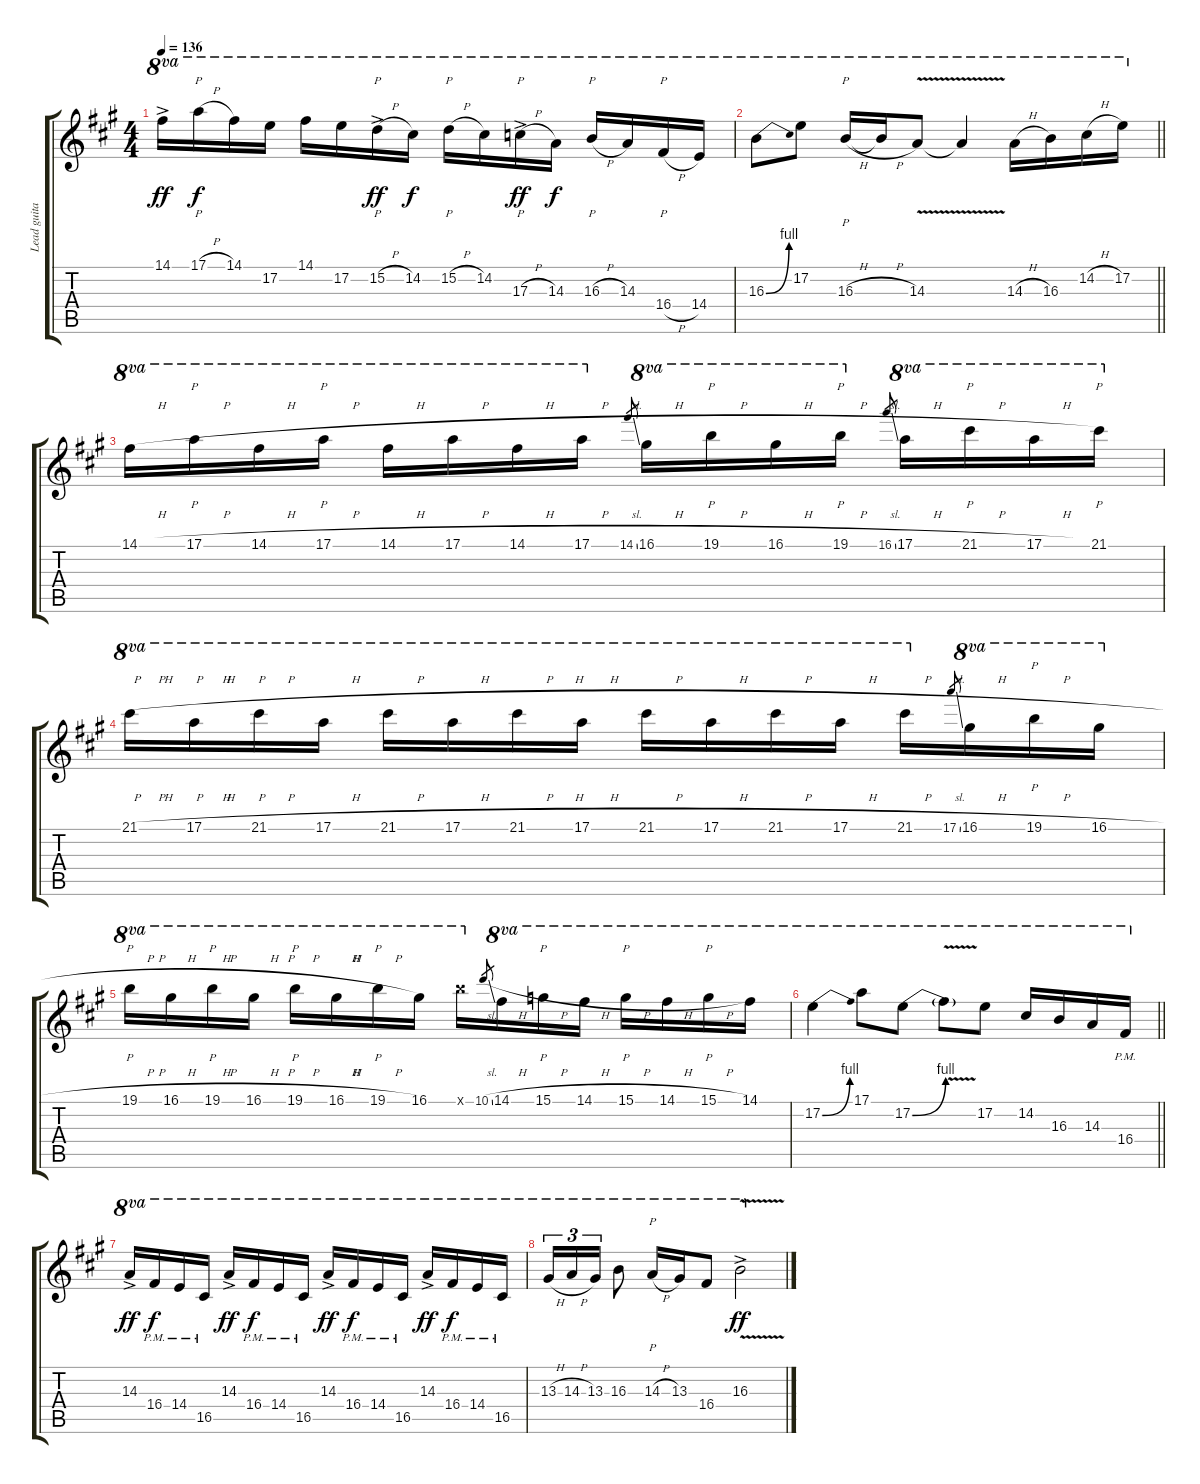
\track ("Lead guitar (Randy Rhoads)" "Lead guita") {instrument distortionguitar}
\staff {score tabs}
\tuning (E4 B3 G3 D3 A2 E2) {hide}
\ts (4 4)
\tempo 136
\clef g2
\ks a
14.1{ac}.16{ot 8va dy ff} 17.1{h}.16{p ot 8va dy f} 14.1.16{ot 8va} 17.2.16{ot 8va} 14.1.16{ot 8va} 17.2.16{ot 8va} 15.2{h ac}.16{p ot 8va dy ff} 14.2.16{ot 8va dy f} 15.2{h}.16{p ot 8va} 14.2.16{ot 8va} 17.3{h ac}.16{p ot 8va dy ff} 14.3.16{ot 8va dy f} 16.3{h}.16{p ot 8va} 14.3.16{ot 8va} 16.4{h}.16{p ot 8va} 14.4.16{ot 8va} |
\barLineRight lightlight
16.3{be (bend 0 0 60 4)}.8{ot 8va} 17.2.8{ot 8va} 16.3{h}.16{p ot 8va} 16.3{h t}.16{ot 8va} 14.3{v}.8{ot 8va} 14.3{t}.4{ot 8va} 14.3{h}.16{ot 8va} 16.3.16{ot 8va} 14.2{h}.16{ot 8va} 17.2.16{ot 8va} |
14.1{h}.16{ot 8va} 17.1{h}.16{p ot 8va} 14.1{h}.16{ot 8va} 17.1{h}.16{p ot 8va} 14.1{h}.16{ot 8va} 17.1{h}.16{ot 8va} 14.1{h}.16{ot 8va} 17.1{h}.16{ot 8va} 14.1{sl}.8{gr} 16.1{h}.16{ot 8va} 19.1{h}.16{p ot 8va} 16.1{h}.16{ot 8va} 19.1{h}.16{p ot 8va} 16.1{sl}.8{gr} 17.1{h}.16{ot 8va} 21.1{h}.16{p ot 8va} 17.1{h}.16{ot 8va} 21.1.16{p ot 8va} |
21.1{h}.16{ot 8va} 17.1{h}.16{ot 8va} 21.1{h}.16{ot 8va} 17.1{h}.16{ot 8va} 21.1{h}.16{ot 8va} 17.1{h}.16{ot 8va} 21.1{h}.16{ot 8va} 17.1{h}.16{ot 8va} 21.1{h}.16{ot 8va} 17.1{h}.16{ot 8va} 21.1{h}.16{ot 8va} 17.1{h}.16{ot 8va} 21.1{h}.16{ot 8va} 17.1{sl}.8{gr} 16.1{h}.16{ot 8va} 19.1{h}.16{p ot 8va} 16.1{h}.16{ot 8va} |
19.1{h}.16{p ot 8va} 16.1{h}.16{ot 8va} 19.1{h}.16{p ot 8va} 16.1{h}.16{ot 8va} 19.1{h}.16{p ot 8va} 16.1{h}.16{ot 8va} 19.1{h}.16{p ot 8va} 16.1.16{ot 8va} 19.1{x}.16{ot 8va} 10.1{sl}.8{gr} 14.1{h}.16{ot 8va} 15.1{h}.16{p ot 8va} 14.1{h}.16{ot 8va} 15.1{h}.16{p ot 8va} 14.1{h}.16{ot 8va} 15.1{h}.16{p ot 8va} 14.1.16{ot 8va} |
\barLineRight lightlight
17.2{be (bend 0 0 60 4)}.4{ot 8va} 17.1.8{ot 8va} 17.2{be (bend 0 0 60 4)}.8{ot 8va} 17.2{v t}.8{ot 8va} 17.2.8{ot 8va} 14.2.16{ot 8va} 16.3.16{ot 8va} 14.3.16{ot 8va} 16.4{pm}.16{ot 8va} |
14.3{ac}.16{ot 8va dy ff} 16.4{pm}.16{ot 8va dy f} 14.4{pm}.16{ot 8va} 16.5{pm}.16{ot 8va} 14.3{ac}.16{ot 8va dy ff} 16.4{pm}.16{ot 8va dy f} 14.4{pm}.16{ot 8va} 16.5{pm}.16{ot 8va} 14.3{ac}.16{ot 8va dy ff} 16.4{pm}.16{ot 8va dy f} 14.4{pm}.16{ot 8va} 16.5{pm}.16{ot 8va} 14.3{ac}.16{ot 8va dy ff} 16.4{pm}.16{ot 8va dy f} 14.4{pm}.16{ot 8va} 16.5{pm}.16{ot 8va} |
13.3{h}.16{tu (3 2) ot 8va} 14.3{h}.16{tu (3 2) ot 8va} 13.3.16{tu (3 2) ot 8va} 16.3.8{ot 8va} 14.3{h}.16{p ot 8va} 13.3.16{ot 8va} 16.4.8{ot 8va} 16.3{v ac}.2{ot 8va dy ff}
